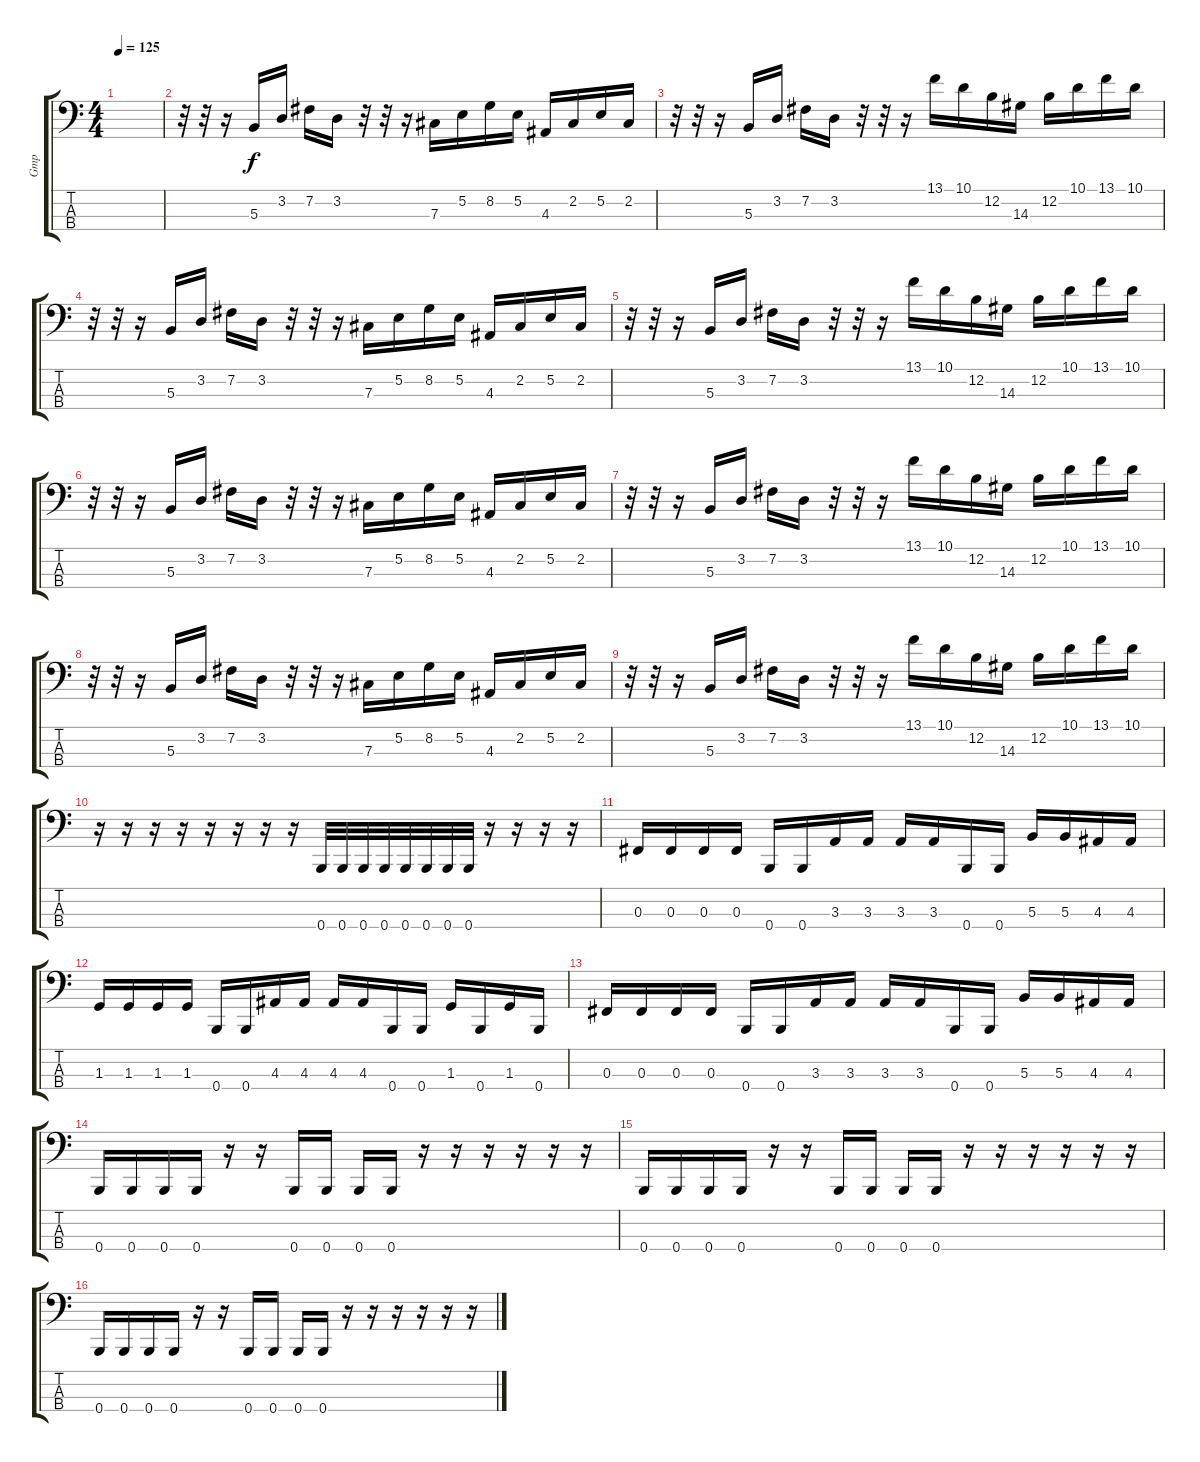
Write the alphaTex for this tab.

\track ("Gmp" "Gmp") {instrument electricbasspick}
\staff {score tabs}
\tuning (E2 B1 Gb1 B0) {hide}
\ts (4 4)
\tempo 125
\clef f4
\ks c
|
r.32 r.32 r.16 5.3.16 3.2.16 7.2.16 3.2.16 r.32 r.32 r.16 7.3.16 5.2.16 8.2.16 5.2.16 4.3.16 2.2.16 5.2.16 2.2.16 |
r.32 r.32 r.16 5.3.16 3.2.16 7.2.16 3.2.16 r.32 r.32 r.16 13.1.16 10.1.16 12.2.16 14.3.16 12.2.16 10.1.16 13.1.16 10.1.16 |
r.32 r.32 r.16 5.3.16 3.2.16 7.2.16 3.2.16 r.32 r.32 r.16 7.3.16 5.2.16 8.2.16 5.2.16 4.3.16 2.2.16 5.2.16 2.2.16 |
r.32 r.32 r.16 5.3.16 3.2.16 7.2.16 3.2.16 r.32 r.32 r.16 13.1.16 10.1.16 12.2.16 14.3.16 12.2.16 10.1.16 13.1.16 10.1.16 |
r.32 r.32 r.16 5.3.16 3.2.16 7.2.16 3.2.16 r.32 r.32 r.16 7.3.16 5.2.16 8.2.16 5.2.16 4.3.16 2.2.16 5.2.16 2.2.16 |
r.32 r.32 r.16 5.3.16 3.2.16 7.2.16 3.2.16 r.32 r.32 r.16 13.1.16 10.1.16 12.2.16 14.3.16 12.2.16 10.1.16 13.1.16 10.1.16 |
r.32 r.32 r.16 5.3.16 3.2.16 7.2.16 3.2.16 r.32 r.32 r.16 7.3.16 5.2.16 8.2.16 5.2.16 4.3.16 2.2.16 5.2.16 2.2.16 |
r.32 r.32 r.16 5.3.16 3.2.16 7.2.16 3.2.16 r.32 r.32 r.16 13.1.16 10.1.16 12.2.16 14.3.16 12.2.16 10.1.16 13.1.16 10.1.16 |
r.16 r.16 r.16 r.16 r.16 r.16 r.16 r.16 0.4.32 0.4.32 0.4.32 0.4.32 0.4.32 0.4.32 0.4.32 0.4.32 r.16 r.16 r.16 r.16 |
0.3.16 0.3.16 0.3.16 0.3.16 0.4.16 0.4.16 3.3.16 3.3.16 3.3.16 3.3.16 0.4.16 0.4.16 5.3.16 5.3.16 4.3.16 4.3.16 |
1.3.16 1.3.16 1.3.16 1.3.16 0.4.16 0.4.16 4.3.16 4.3.16 4.3.16 4.3.16 0.4.16 0.4.16 1.3.16 0.4.16 1.3.16 0.4.16 |
0.3.16 0.3.16 0.3.16 0.3.16 0.4.16 0.4.16 3.3.16 3.3.16 3.3.16 3.3.16 0.4.16 0.4.16 5.3.16 5.3.16 4.3.16 4.3.16 |
0.4.16 0.4.16 0.4.16 0.4.16 r.16 r.16 0.4.16 0.4.16 0.4.16 0.4.16 r.16 r.16 r.16 r.16 r.16 r.16 |
0.4.16 0.4.16 0.4.16 0.4.16 r.16 r.16 0.4.16 0.4.16 0.4.16 0.4.16 r.16 r.16 r.16 r.16 r.16 r.16 |
0.4.16 0.4.16 0.4.16 0.4.16 r.16 r.16 0.4.16 0.4.16 0.4.16 0.4.16 r.16 r.16 r.16 r.16 r.16 r.16
